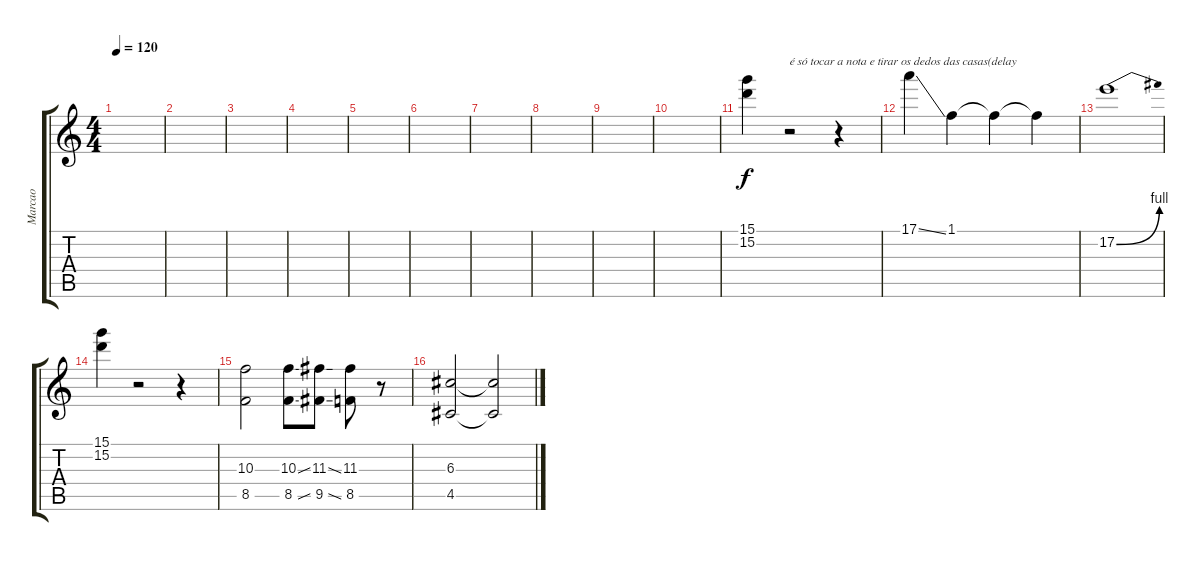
\track ("Marcao" "Marcao") {instrument electricguitarclean}
\staff {score tabs}
\tuning (E4 B3 G3 D3 A2 E2) {hide}
\ts (4 4)
\tempo 120
\clef g2
\ks c
|
|
|
|
|
|
|
|
|
|
(15.1 15.2).4 r.2{txt "é só tocar a nota e tirar os dedos das casas(delay"} r.4 |
17.1{ss}.4 1.1.4 1.1{t}.4 1.1{t}.4 |
17.2{be (bend 0 0 60 4)}.1 |
(15.1 15.2).4 r.2 r.4 |
(10.3 8.5).2 (10.3{ss} 8.5{ss}).8 (11.3{ss} 9.5{ss}).8 (11.3 8.5).8 r.8 |
(6.3 4.5).2 (6.3{t} 4.5{t}).2
